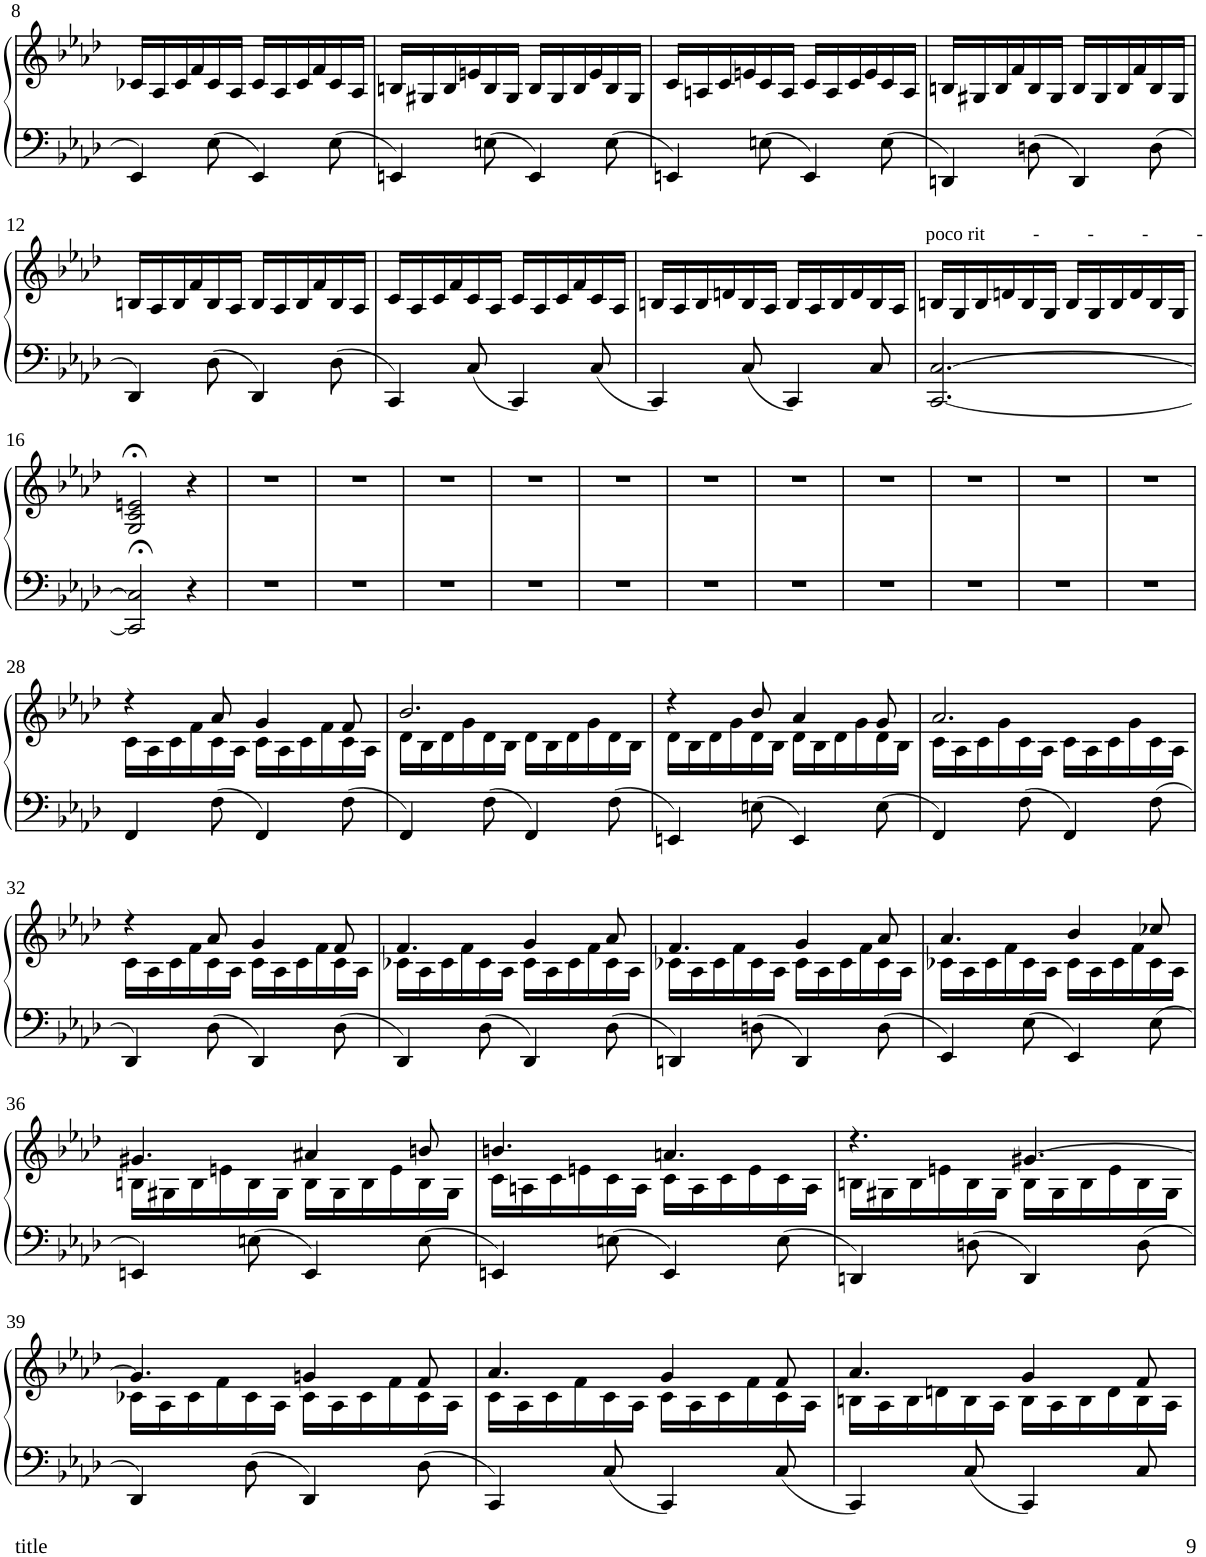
**kern	**kern
*part1	*part1
*staff2	*staff1
*I"Piano	*
*I'Pno	*
!!LO:PB:g=z
*clefF4	*clefG2
*k[b-e-a-d-]	*k[b-e-a-d-]
*M6/8	*M6/8
=8	=8
4EE-/	16c-X/LL
.	16A-/
.	16c-/
.	16f/
8E-\	16c-/
.	16A-/JJ
4EE-/	16c-/LL
.	16A-/
.	16c-/
.	16f/
8E-\	16c-/
.	16A-/JJ
=9	=9
4EEn/	16Bn/LL
.	16G#X/
.	16B/
.	16en/
8En\	16B/
.	16G#/JJ
4EE/	16B/LL
.	16G#/
.	16B/
.	16e/
8E\	16B/
.	16G#/JJ
=10	=10
4EEn/	16c/LL
.	16An/
.	16c/
.	16en/
8En\	16c/
.	16A/JJ
4EE/	16c/LL
.	16A/
.	16c/
.	16e/
8E\	16c/
.	16A/JJ
=11	=11
4DDn/	16Bn/LL
.	16G#X/
.	16B/
.	16f/
8Dn\	16B/
.	16G#/JJ
4DD/	16B/LL
.	16G#/
.	16B/
.	16f/
8D\	16B/
.	16G#/JJ
!!LO:LB:g=z
=12	=12
4DD-/	16Bn/LL
.	16A-/
.	16B/
.	16f/
8D-\	16B/
.	16A-/JJ
4DD-/	16B/LL
.	16A-/
.	16B/
.	16f/
8D-\	16B/
.	16A-/JJ
=13	=13
4CC/	16c/LL
.	16A-/
.	16c/
.	16f/
8C/	16c/
.	16A-/JJ
4CC/	16c/LL
.	16A-/
.	16c/
.	16f/
8C/	16c/
.	16A-/JJ
=14	=14
4CC/	16Bn/LL
.	16A-/
.	16B/
.	16dn/
8C/	16B/
.	16A-/JJ
4CC/	16B/LL
.	16A-/
.	16B/
.	16d/
8C/	16B/
.	16A-/JJ
=15	=15
!	!LO:TX:a:t=poco rit          -          -          -          -
[2.CC/ [2.C/	16Bn/LL
.	16G/
.	16B/
.	16dn/
.	16B/
.	16G/JJ
.	16B/LL
.	16G/
.	16B/
.	16d/
.	16B/
.	16G/JJ
!!LO:LB:g=z
=16	=16
2CC/];< 2C/];<	2G/;< 2c/;< 2en/;<
4r	4r
=17	=17
2.r	2.r
=18	=18
2.r	2.r
=19	=19
2.r	2.r
=20	=20
2.r	2.r
=21	=21
2.r	2.r
=22	=22
2.r	2.r
=23	=23
2.r	2.r
=24	=24
2.r	2.r
=25	=25
2.r	2.r
=26	=26
2.r	2.r
=27	=27
2.r	2.r
!!LO:LB:g=z
=28	=28
*	*^
4FF/	4r	16c\LL
.	.	16A-\
.	.	16c\
.	.	16f\
8F\	8a-/	16c\
.	.	16A-\JJ
4FF/	4g/	16c\LL
.	.	16A-\
.	.	16c\
.	.	16f\
8F\	8f/	16c\
.	.	16A-\JJ
=29	=29	=29
4FF/	2.b-/	16d-\LL
.	.	16B-\
.	.	16d-\
.	.	16g\
8F\	.	16d-\
.	.	16B-\JJ
4FF/	.	16d-\LL
.	.	16B-\
.	.	16d-\
.	.	16g\
8F\	.	16d-\
.	.	16B-\JJ
=30	=30	=30
4EEn/	4r	16d-\LL
.	.	16B-\
.	.	16d-\
.	.	16g\
8En\	8b-/	16d-\
.	.	16B-\JJ
4EE/	4a-/	16d-\LL
.	.	16B-\
.	.	16d-\
.	.	16g\
8E\	8g/	16d-\
.	.	16B-\JJ
=31	=31	=31
4FF/	2.a-/	16c\LL
.	.	16A-\
.	.	16c\
.	.	16g\
8F\	.	16c\
.	.	16A-\JJ
4FF/	.	16c\LL
.	.	16A-\
.	.	16c\
.	.	16g\
8F\	.	16c\
.	.	16A-\JJ
!!LO:LB:g=z	!!
=32	=32	=32
4DD-/	4r	16c\LL
.	.	16A-\
.	.	16c\
.	.	16f\
8D-\	8a-/	16c\
.	.	16A-\JJ
4DD-/	4g/	16c\LL
.	.	16A-\
.	.	16c\
.	.	16f\
8D-\	8f/	16c\
.	.	16A-\JJ
=33	=33	=33
4DD-/	4.f/	16c-X\LL
.	.	16A-\
.	.	16c-\
.	.	16f\
8D-\	.	16c-\
.	.	16A-\JJ
4DD-/	4g/	16c-\LL
.	.	16A-\
.	.	16c-\
.	.	16f\
8D-\	8a-/	16c-\
.	.	16A-\JJ
=34	=34	=34
4DDn/	4.f/	16c-X\LL
.	.	16A-\
.	.	16c-\
.	.	16f\
8Dn\	.	16c-\
.	.	16A-\JJ
4DD/	4g/	16c-\LL
.	.	16A-\
.	.	16c-\
.	.	16f\
8D\	8a-/	16c-\
.	.	16A-\JJ
=35	=35	=35
4EE-/	4.a-/	16c-X\LL
.	.	16A-\
.	.	16c-\
.	.	16f\
8E-\	.	16c-\
.	.	16A-\JJ
4EE-/	4b-/	16c-\LL
.	.	16A-\
.	.	16c-\
.	.	16f\
8E-\	8cc-X/	16c-\
.	.	16A-\JJ
!!LO:LB:g=z	!!
=36	=36	=36
4EEn/	4.g#X/	16Bn\LL
.	.	16G#X\
.	.	16B\
.	.	16en\
8En\	.	16B\
.	.	16G#\JJ
4EE/	4a#X/	16B\LL
.	.	16G#\
.	.	16B\
.	.	16e\
8E\	8bn/	16B\
.	.	16G#\JJ
=37	=37	=37
4EEn/	4.bn/	16c\LL
.	.	16An\
.	.	16c\
.	.	16en\
8En\	.	16c\
.	.	16A\JJ
4EE/	4.an/	16c\LL
.	.	16A\
.	.	16c\
.	.	16e\
8E\	.	16c\
.	.	16A\JJ
=38	=38	=38
4DDn/	4.r	16Bn\LL
.	.	16G#X\
.	.	16B\
.	.	16en\
8Dn\	.	16B\
.	.	16G#\JJ
4DD/	[4.g#X/	16B\LL
.	.	16G#\
.	.	16B\
.	.	16e\
8D\	.	16B\
.	.	16G#\JJ
!!LO:LB:g=z	!!
=39	=39	=39
4DD-/	4.g#/]	16c-X\LL
.	.	16A-\
.	.	16c-\
.	.	16f\
8D-\	.	16c-\
.	.	16A-\JJ
4DD-/	4gn/	16c-\LL
.	.	16A-\
.	.	16c-\
.	.	16f\
8D-\	8f/	16c-\
.	.	16A-\JJ
=40	=40	=40
4CC/	4.a-/	16c\LL
.	.	16A-\
.	.	16c\
.	.	16f\
8C/	.	16c\
.	.	16A-\JJ
4CC/	4g/	16c\LL
.	.	16A-\
.	.	16c\
.	.	16f\
8C/	8f/	16c\
.	.	16A-\JJ
=41	=41	=41
4CC/	4.a-/	16Bn\LL
.	.	16A-\
.	.	16B\
.	.	16dn\
8C/	.	16B\
.	.	16A-\JJ
4CC/	4g/	16B\LL
.	.	16A-\
.	.	16B\
.	.	16d\
8C/	8f/	16B\
.	.	16A-\JJ
*	*v	*v
=	=
*-	*-
